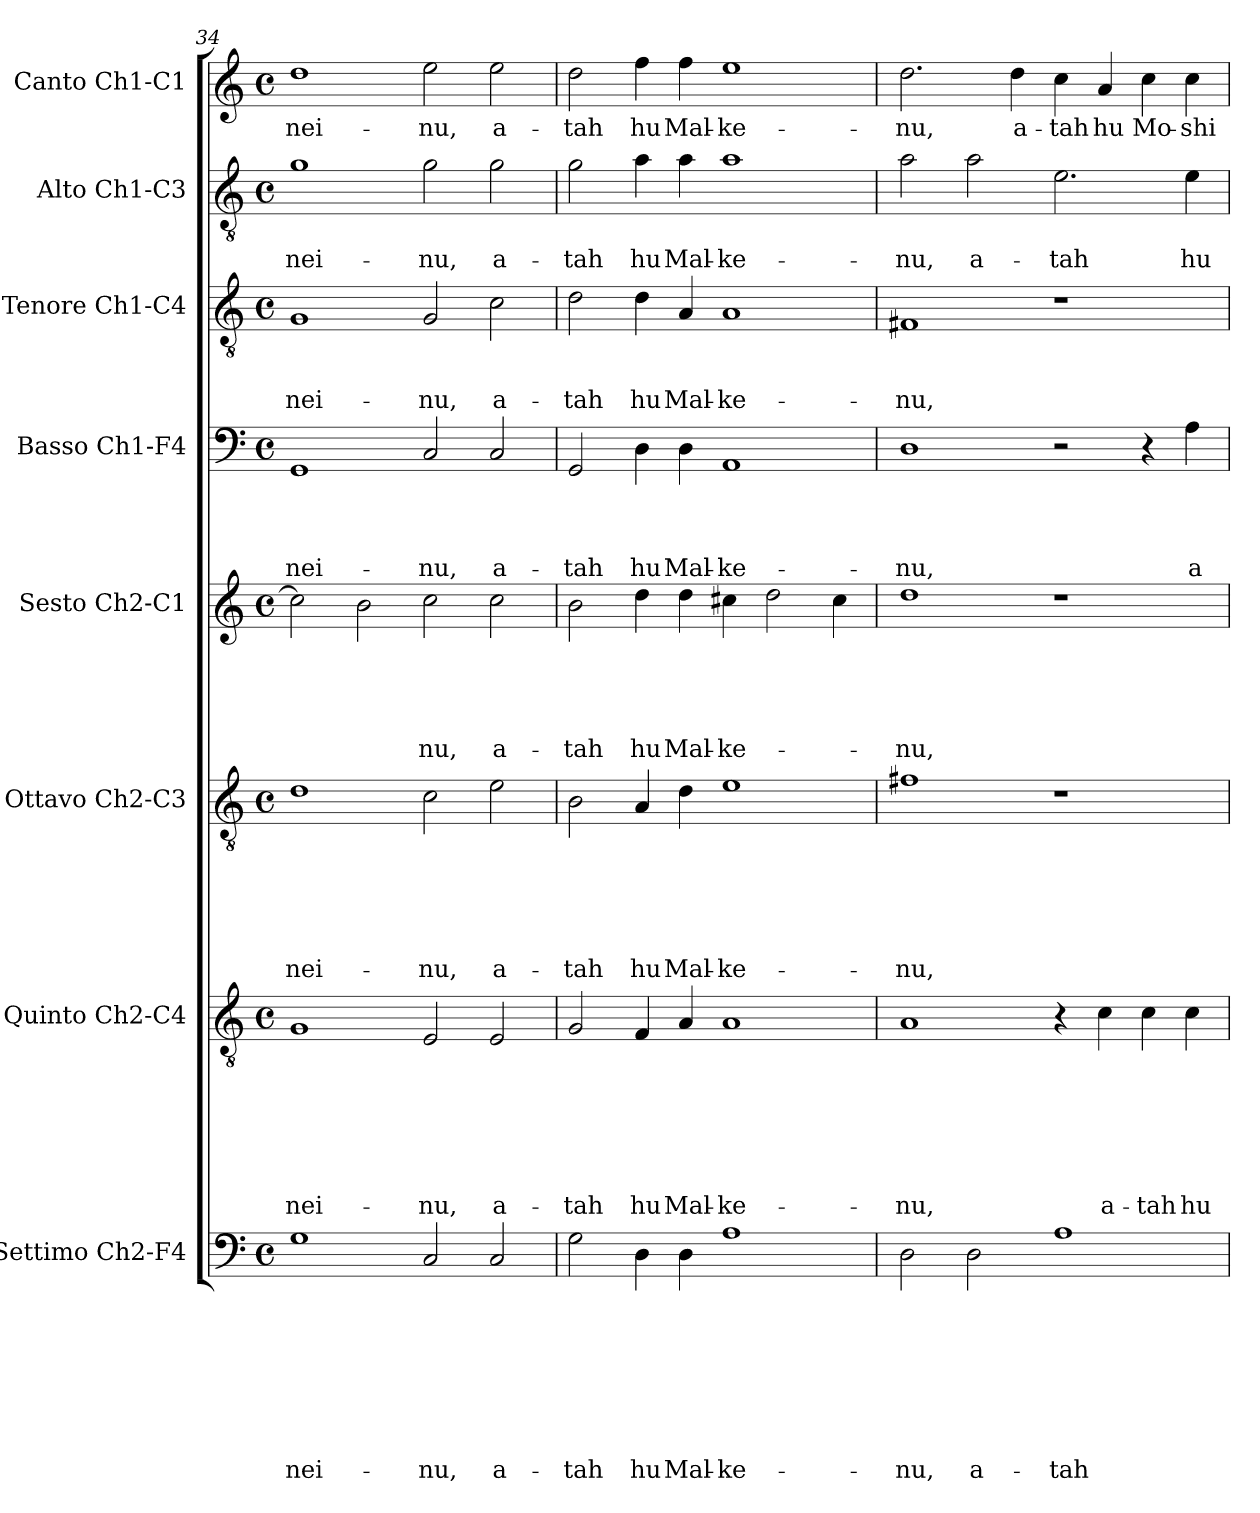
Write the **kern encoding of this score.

**kern	**text	**text	**text	**text	**text	**text	**text	**text	**kern	**text	**text	**text	**text	**text	**text	**text	**kern	**text	**text	**text	**text	**text	**text	**kern	**text	**text	**text	**text	**text	**kern	**text	**text	**text	**text	**kern	**text	**text	**text	**kern	**text	**text	**kern	**text
*part8	*part8	*part8	*part8	*part8	*part8	*part8	*part8	*part8	*part7	*part7	*part7	*part7	*part7	*part7	*part7	*part7	*part6	*part6	*part6	*part6	*part6	*part6	*part6	*part5	*part5	*part5	*part5	*part5	*part5	*part4	*part4	*part4	*part4	*part4	*part3	*part3	*part3	*part3	*part2	*part2	*part2	*part1	*part1
*staff8	*staff8	*staff8	*staff8	*staff8	*staff8	*staff8	*staff8	*staff8	*staff7	*staff7	*staff7	*staff7	*staff7	*staff7	*staff7	*staff7	*staff6	*staff6	*staff6	*staff6	*staff6	*staff6	*staff6	*staff5	*staff5	*staff5	*staff5	*staff5	*staff5	*staff4	*staff4	*staff4	*staff4	*staff4	*staff3	*staff3	*staff3	*staff3	*staff2	*staff2	*staff2	*staff1	*staff1
*I"Settimo Ch2-F4	*	*	*	*	*	*	*	*	*I"Quinto Ch2-C4	*	*	*	*	*	*	*	*I"Ottavo Ch2-C3	*	*	*	*	*	*	*I"Sesto Ch2-C1	*	*	*	*	*	*I"Basso Ch1-F4	*	*	*	*	*I"Tenore Ch1-C4	*	*	*	*I"Alto Ch1-C3	*	*	*I"Canto Ch1-C1	*
*	*	*	*	*	*	*	*	*	*	*	*	*	*	*	*	*	*	*	*	*	*	*	*	*	*	*	*	*	*	*I'B	*	*	*	*	*I'T	*	*	*	*I'A	*	*	*I'C	*
*clefF4	*	*	*	*	*	*	*	*	*clefGv2	*	*	*	*	*	*	*	*clefGv2	*	*	*	*	*	*	*clefG2	*	*	*	*	*	*clefF4	*	*	*	*	*clefGv2	*	*	*	*clefGv2	*	*	*clefG2	*
*k[]	*	*	*	*	*	*	*	*	*k[]	*	*	*	*	*	*	*	*k[]	*	*	*	*	*	*	*k[]	*	*	*	*	*	*k[]	*	*	*	*	*k[]	*	*	*	*k[]	*	*	*k[]	*
*C:	*	*	*	*	*	*	*	*	*C:	*	*	*	*	*	*	*	*C:	*	*	*	*	*	*	*C:	*	*	*	*	*	*C:	*	*	*	*	*C:	*	*	*	*C:	*	*	*C:	*
*M4/4	*	*	*	*	*	*	*	*	*M4/4	*	*	*	*	*	*	*	*M4/4	*	*	*	*	*	*	*M4/4	*	*	*	*	*	*M4/4	*	*	*	*	*M4/4	*	*	*	*M4/4	*	*	*M4/4	*
*met(c)	*	*	*	*	*	*	*	*	*met(c)	*	*	*	*	*	*	*	*met(c)	*	*	*	*	*	*	*met(c)	*	*	*	*	*	*met(c)	*	*	*	*	*met(c)	*	*	*	*met(c)	*	*	*met(c)	*
=34	=34	=34	=34	=34	=34	=34	=34	=34	=34	=34	=34	=34	=34	=34	=34	=34	=34	=34	=34	=34	=34	=34	=34	=34	=34	=34	=34	=34	=34	=34	=34	=34	=34	=34	=34	=34	=34	=34	=34	=34	=34	=34	=34
!	!	!	!	!	!	!	!	!LO:LY:b	!	!	!	!	!	!	!	!LO:LY:b	!	!	!	!	!	!	!LO:LY:b	!	!	!	!	!	!	!	!	!	!	!LO:LY:b	!	!	!	!LO:LY:b	!	!	!LO:LY:b	!	!LO:LY:b
1G	.	.	.	.	.	.	.	-nei-	1G	.	.	.	.	.	.	-nei-	1d	.	.	.	.	.	-nei-	2cc\]	.	.	.	.	.	1GG	.	.	.	-nei-	1G	.	.	-nei-	1g	.	-nei-	1dd	-nei-
.	.	.	.	.	.	.	.	.	.	.	.	.	.	.	.	.	.	.	.	.	.	.	.	2b\	.	.	.	.	.	.	.	.	.	.	.	.	.	.	.	.	.	.	.
!	!	!	!	!	!	!	!	!LO:LY:b	!	!	!	!	!	!	!	!LO:LY:b	!	!	!	!	!	!	!LO:LY:b	!	!	!	!	!	!LO:LY:b	!	!	!	!	!LO:LY:b	!	!	!	!LO:LY:b	!	!	!LO:LY:b	!	!LO:LY:b
2C/	.	.	.	.	.	.	.	-nu,	2E/	.	.	.	.	.	.	-nu,	2c\	.	.	.	.	.	-nu,	2cc\	.	.	.	.	-nu,	2C/	.	.	.	-nu,	2G/	.	.	-nu,	2g\	.	-nu,	2ee\	-nu,
!	!	!	!	!	!	!	!	!LO:LY:b	!	!	!	!	!	!	!	!LO:LY:b	!	!	!	!	!	!	!LO:LY:b	!	!	!	!	!	!LO:LY:b	!	!	!	!	!LO:LY:b	!	!	!	!LO:LY:b	!	!	!LO:LY:b	!	!LO:LY:b
2C/	.	.	.	.	.	.	.	a-	2E/	.	.	.	.	.	.	a-	2e\	.	.	.	.	.	a-	2cc\	.	.	.	.	a-	2C/	.	.	.	a-	2c\	.	.	a-	2g\	.	a-	2ee\	a-
!!LO:PB:g=z
=35	=35	=35	=35	=35	=35	=35	=35	=35	=35	=35	=35	=35	=35	=35	=35	=35	=35	=35	=35	=35	=35	=35	=35	=35	=35	=35	=35	=35	=35	=35	=35	=35	=35	=35	=35	=35	=35	=35	=35	=35	=35	=35	=35
!	!	!	!	!	!	!	!	!LO:LY:b	!	!	!	!	!	!	!	!LO:LY:b	!	!	!	!	!	!	!LO:LY:b	!	!	!	!	!	!LO:LY:b	!	!	!	!	!LO:LY:b	!	!	!	!LO:LY:b	!	!	!LO:LY:b	!	!LO:LY:b
2G\	.	.	.	.	.	.	.	-tah	2G/	.	.	.	.	.	.	-tah	2B\	.	.	.	.	.	-tah	2b\	.	.	.	.	-tah	2GG/	.	.	.	-tah	2d\	.	.	-tah	2g\	.	-tah	2dd\	-tah
!	!	!	!	!	!	!	!	!LO:LY:b	!	!	!	!	!	!	!	!LO:LY:b	!	!	!	!	!	!	!LO:LY:b	!	!	!	!	!	!LO:LY:b	!	!	!	!	!LO:LY:b	!	!	!	!LO:LY:b	!	!	!LO:LY:b	!	!LO:LY:b
4D\	.	.	.	.	.	.	.	hu	4F/	.	.	.	.	.	.	hu	4A/	.	.	.	.	.	hu	4dd\	.	.	.	.	hu	4D\	.	.	.	hu	4d\	.	.	hu	4a\	.	hu	4ff\	hu
!	!	!	!	!	!	!	!	!LO:LY:b	!	!	!	!	!	!	!	!LO:LY:b	!	!	!	!	!	!	!LO:LY:b	!	!	!	!	!	!LO:LY:b	!	!	!	!	!LO:LY:b	!	!	!	!LO:LY:b	!	!	!LO:LY:b	!	!LO:LY:b
4D\	.	.	.	.	.	.	.	Mal-	4A/	.	.	.	.	.	.	Mal-	4d\	.	.	.	.	.	Mal-	4dd\	.	.	.	.	Mal-	4D\	.	.	.	Mal-	4A/	.	.	Mal-	4a\	.	Mal-	4ff\	Mal-
!	!	!	!	!	!	!	!	!LO:LY:b	!	!	!	!	!	!	!	!LO:LY:b	!	!	!	!	!	!	!LO:LY:b	!	!	!	!	!	!LO:LY:b	!	!	!	!	!LO:LY:b	!	!	!	!LO:LY:b	!	!	!LO:LY:b	!	!LO:LY:b
1A	.	.	.	.	.	.	.	-ke-	1A	.	.	.	.	.	.	-ke-	1e	.	.	.	.	.	-ke-	4cc#X\	.	.	.	.	-ke-	1AA	.	.	.	-ke-	1A	.	.	-ke-	1a	.	-ke-	1ee	-ke-
.	.	.	.	.	.	.	.	.	.	.	.	.	.	.	.	.	.	.	.	.	.	.	.	2dd\	.	.	.	.	.	.	.	.	.	.	.	.	.	.	.	.	.	.	.
.	.	.	.	.	.	.	.	.	.	.	.	.	.	.	.	.	.	.	.	.	.	.	.	4cc#\	.	.	.	.	.	.	.	.	.	.	.	.	.	.	.	.	.	.	.
=36	=36	=36	=36	=36	=36	=36	=36	=36	=36	=36	=36	=36	=36	=36	=36	=36	=36	=36	=36	=36	=36	=36	=36	=36	=36	=36	=36	=36	=36	=36	=36	=36	=36	=36	=36	=36	=36	=36	=36	=36	=36	=36	=36
!	!	!	!	!	!	!	!	!LO:LY:b	!	!	!	!	!	!	!	!LO:LY:b	!	!	!	!	!	!	!LO:LY:b	!	!	!	!	!	!LO:LY:b	!	!	!	!	!LO:LY:b	!	!	!	!LO:LY:b	!	!	!LO:LY:b	!	!LO:LY:b
2D\	.	.	.	.	.	.	.	-nu,	1A	.	.	.	.	.	.	-nu,	1f#X	.	.	.	.	.	-nu,	1dd	.	.	.	.	-nu,	1D	.	.	.	-nu,	1F#X	.	.	-nu,	2a\	.	-nu,	2.dd\	-nu,
!	!	!	!	!	!	!	!	!LO:LY:b	!	!	!	!	!	!	!	!	!	!	!	!	!	!	!	!	!	!	!	!	!	!	!	!	!	!	!	!	!	!	!	!	!LO:LY:b	!	!
2D\	.	.	.	.	.	.	.	a-	.	.	.	.	.	.	.	.	.	.	.	.	.	.	.	.	.	.	.	.	.	.	.	.	.	.	.	.	.	.	2a\	.	a-	.	.
!	!	!	!	!	!	!	!	!	!	!	!	!	!	!	!	!	!	!	!	!	!	!	!	!	!	!	!	!	!	!	!	!	!	!	!	!	!	!	!	!	!	!	!LO:LY:b
.	.	.	.	.	.	.	.	.	.	.	.	.	.	.	.	.	.	.	.	.	.	.	.	.	.	.	.	.	.	.	.	.	.	.	.	.	.	.	.	.	.	4dd\	a-
!	!	!	!	!	!	!	!	!LO:LY:b	!	!	!	!	!	!	!	!	!	!	!	!	!	!	!	!	!	!	!	!	!	!	!	!	!	!	!	!	!	!	!	!	!LO:LY:b	!	!LO:LY:b
1A	.	.	.	.	.	.	.	-tah	4r	.	.	.	.	.	.	.	1r	.	.	.	.	.	.	1r	.	.	.	.	.	2r	.	.	.	.	1r	.	.	.	2.e\	.	-tah	4cc\	-tah
!	!	!	!	!	!	!	!	!	!	!	!	!	!	!	!	!LO:LY:b	!	!	!	!	!	!	!	!	!	!	!	!	!	!	!	!	!	!	!	!	!	!	!	!	!	!	!LO:LY:b
.	.	.	.	.	.	.	.	.	4c\	.	.	.	.	.	.	a-	.	.	.	.	.	.	.	.	.	.	.	.	.	.	.	.	.	.	.	.	.	.	.	.	.	4a/	hu
!	!	!	!	!	!	!	!	!	!	!	!	!	!	!	!	!LO:LY:b	!	!	!	!	!	!	!	!	!	!	!	!	!	!	!	!	!	!	!	!	!	!	!	!	!	!	!LO:LY:b
.	.	.	.	.	.	.	.	.	4c\	.	.	.	.	.	.	-tah	.	.	.	.	.	.	.	.	.	.	.	.	.	4r	.	.	.	.	.	.	.	.	.	.	.	4cc\	Mo-
!	!	!	!	!	!	!	!	!	!	!	!	!	!	!	!	!LO:LY:b	!	!	!	!	!	!	!	!	!	!	!	!	!	!	!	!	!	!LO:LY:b	!	!	!	!	!	!	!LO:LY:b	!	!LO:LY:b
.	.	.	.	.	.	.	.	.	4c\	.	.	.	.	.	.	hu	.	.	.	.	.	.	.	.	.	.	.	.	.	4A\	.	.	.	a-	.	.	.	.	4e\	.	hu	4cc\	-shi-
=	=	=	=	=	=	=	=	=	=	=	=	=	=	=	=	=	=	=	=	=	=	=	=	=	=	=	=	=	=	=	=	=	=	=	=	=	=	=	=	=	=	=	=
*-	*-	*-	*-	*-	*-	*-	*-	*-	*-	*-	*-	*-	*-	*-	*-	*-	*-	*-	*-	*-	*-	*-	*-	*-	*-	*-	*-	*-	*-	*-	*-	*-	*-	*-	*-	*-	*-	*-	*-	*-	*-	*-	*-
